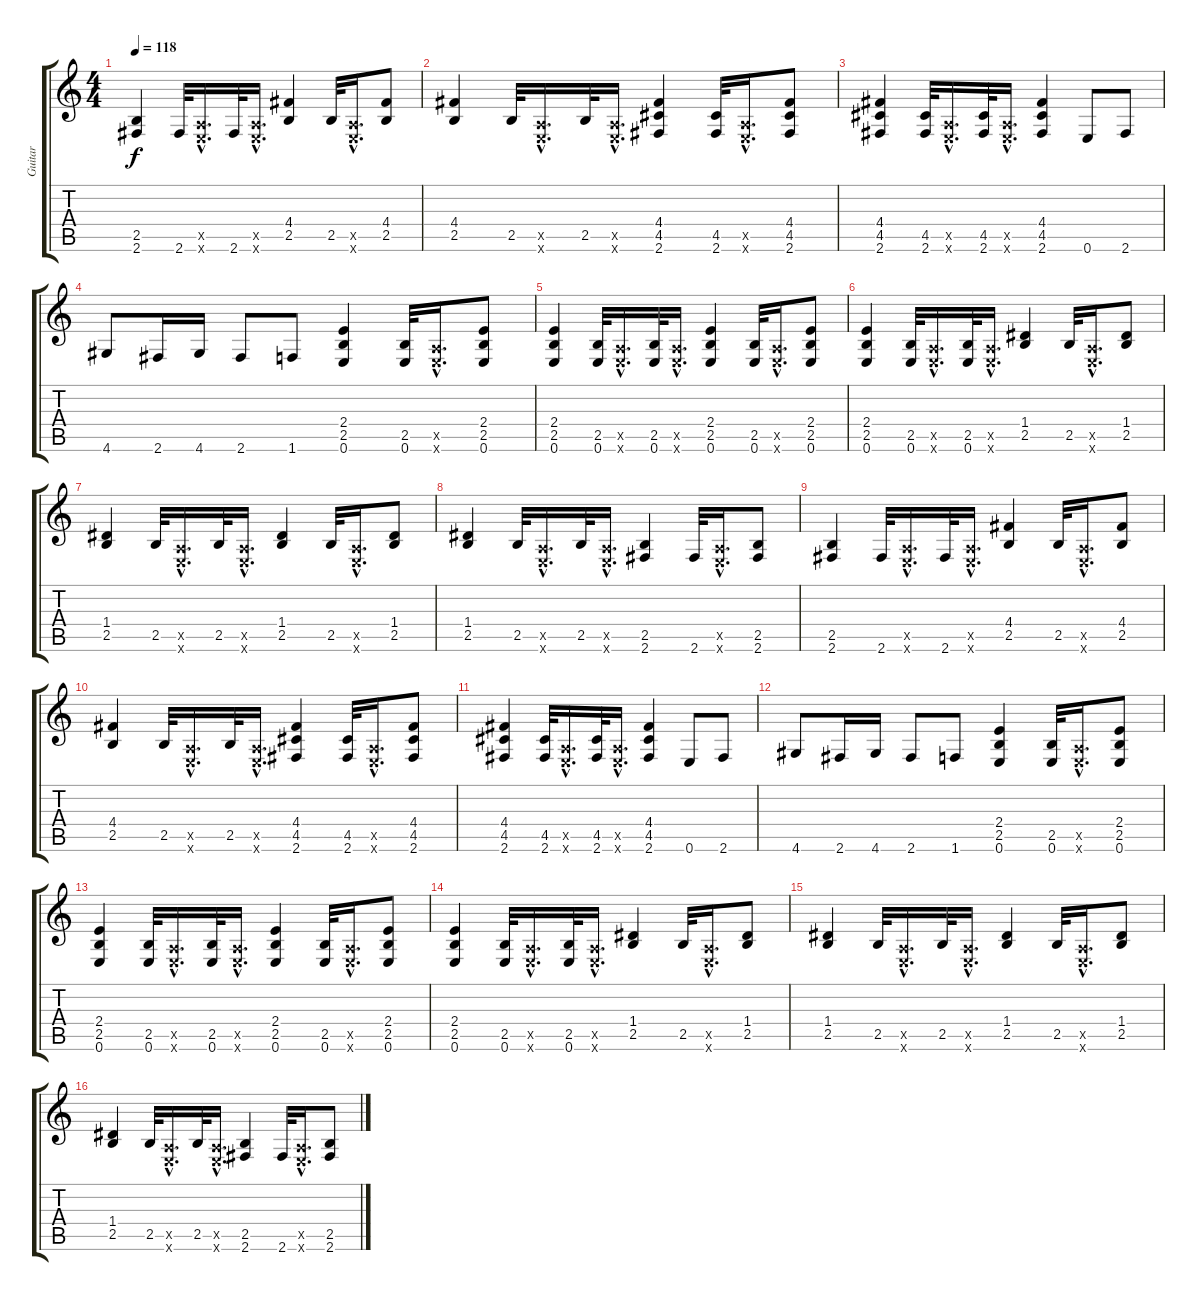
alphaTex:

\track ("Guitar" "Guitar") {instrument distortionguitar}
\staff {score tabs}
\tuning (E4 B3 G3 D3 A2 E2) {hide}
\ts (4 4)
\tempo 118
\clef g2
\ks c
(2.5 2.6).4{dy f} 2.6.32 (0.5{hac x} 0.6{hac x}).16{d} 2.6.32 (0.5{hac x} 0.6{hac x}).16{d} (4.4 2.5).4 2.5.32 (0.5{hac x} 0.6{hac x}).16{d} (4.4 2.5).8 |
(4.4 2.5).4 2.5.32 (0.5{hac x} 0.6{hac x}).16{d} 2.5.32 (0.5{hac x} 0.6{hac x}).16{d} (4.4 4.5 2.6).4 (4.5 2.6).32 (0.5{hac x} 0.6{hac x}).16{d} (4.4 4.5 2.6).8 |
(4.4 4.5 2.6).4 (4.5 2.6).32 (0.5{hac x} 0.6{hac x}).16{d} (4.5 2.6).32 (0.5{hac x} 0.6{hac x}).16{d} (4.4 4.5 2.6).4 0.6.8 2.6.8 |
4.6.8 2.6.16 4.6.16 2.6.8 1.6.8 (2.4 2.5 0.6).4 (2.5 0.6).32 (0.5{hac x} 0.6{hac x}).16{d} (2.4 2.5 0.6).8 |
(2.4 2.5 0.6).4 (2.5 0.6).32 (0.5{hac x} 0.6{hac x}).16{d} (2.5 0.6).32 (0.5{hac x} 0.6{hac x}).16{d} (2.4 2.5 0.6).4 (2.5 0.6).32 (0.5{hac x} 0.6{hac x}).16{d} (2.4 2.5 0.6).8 |
(2.4 2.5 0.6).4 (2.5 0.6).32 (0.5{hac x} 0.6{hac x}).16{d} (2.5 0.6).32 (0.5{hac x} 0.6{hac x}).16{d} (1.4 2.5).4 2.5.32 (0.5{hac x} 0.6{hac x}).16{d} (1.4 2.5).8 |
(1.4 2.5).4 2.5.32 (0.5{hac x} 0.6{hac x}).16{d} 2.5.32 (0.5{hac x} 0.6{hac x}).16{d} (1.4 2.5).4 2.5.32 (0.5{hac x} 0.6{hac x}).16{d} (1.4 2.5).8 |
(1.4 2.5).4 2.5.32 (0.5{hac x} 0.6{hac x}).16{d} 2.5.32 (0.5{hac x} 0.6{hac x}).16{d} (2.5 2.6).4 2.6.32 (0.5{hac x} 0.6{hac x}).16{d} (2.5 2.6).8 |
(2.5 2.6).4 2.6.32 (0.5{hac x} 0.6{hac x}).16{d} 2.6.32 (0.5{hac x} 0.6{hac x}).16{d} (4.4 2.5).4 2.5.32 (0.5{hac x} 0.6{hac x}).16{d} (4.4 2.5).8 |
(4.4 2.5).4 2.5.32 (0.5{hac x} 0.6{hac x}).16{d} 2.5.32 (0.5{hac x} 0.6{hac x}).16{d} (4.4 4.5 2.6).4 (4.5 2.6).32 (0.5{hac x} 0.6{hac x}).16{d} (4.4 4.5 2.6).8 |
(4.4 4.5 2.6).4 (4.5 2.6).32 (0.5{hac x} 0.6{hac x}).16{d} (4.5 2.6).32 (0.5{hac x} 0.6{hac x}).16{d} (4.4 4.5 2.6).4 0.6.8 2.6.8 |
4.6.8 2.6.16 4.6.16 2.6.8 1.6.8 (2.4 2.5 0.6).4 (2.5 0.6).32 (0.5{hac x} 0.6{hac x}).16{d} (2.4 2.5 0.6).8 |
(2.4 2.5 0.6).4 (2.5 0.6).32 (0.5{hac x} 0.6{hac x}).16{d} (2.5 0.6).32 (0.5{hac x} 0.6{hac x}).16{d} (2.4 2.5 0.6).4 (2.5 0.6).32 (0.5{hac x} 0.6{hac x}).16{d} (2.4 2.5 0.6).8 |
(2.4 2.5 0.6).4 (2.5 0.6).32 (0.5{hac x} 0.6{hac x}).16{d} (2.5 0.6).32 (0.5{hac x} 0.6{hac x}).16{d} (1.4 2.5).4 2.5.32 (0.5{hac x} 0.6{hac x}).16{d} (1.4 2.5).8 |
(1.4 2.5).4 2.5.32 (0.5{hac x} 0.6{hac x}).16{d} 2.5.32 (0.5{hac x} 0.6{hac x}).16{d} (1.4 2.5).4 2.5.32 (0.5{hac x} 0.6{hac x}).16{d} (1.4 2.5).8 |
(1.4 2.5).4 2.5.32 (0.5{hac x} 0.6{hac x}).16{d} 2.5.32 (0.5{hac x} 0.6{hac x}).16{d} (2.5 2.6).4 2.6.32 (0.5{hac x} 0.6{hac x}).16{d} (2.5 2.6).8
